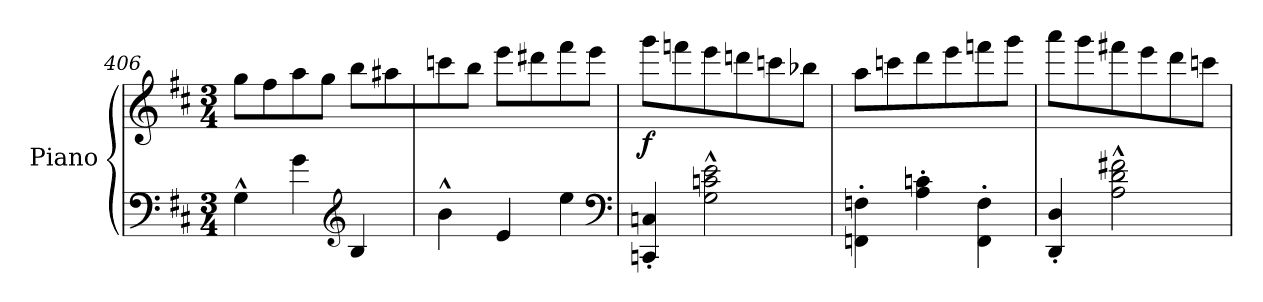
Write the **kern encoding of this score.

**kern	**kern	**dynam
*part1	*part1	*part1
*staff2	*staff1	*staff1/2
*I"Piano	*	*
*I'Pno	*	*
*clefF4	*clefG2	*
*k[f#c#]	*k[f#c#]	*
*D:	*D:	*
*M3/4	*M3/4	*
=406	=406	=406
4G^^\	8gg\L	.
.	8ff#\	.
4g\	8aa\	.
.	8gg\J	.
*clefG2	*	*
4B/	8bb\L	.
.	8aa#X\	.
=407	=407	=407
4b^^\	8cccn\	.
.	8bb\J	.
4e/	8eee\L	.
.	8ddd#X\	.
4ee\	8fff#\	.
.	8eee\J	.
*clefF4	*	*
=408	=408	=408
!	!	!LO:DY:b
4CCn/' 4Cn/'	8ggg\L	f
.	8fffn\	.
2G\^^ 2cn\^^ 2e\^^	8eee\	.
.	8dddn\	.
.	8cccn\	.
.	8bb-X\J	.
!!LO:PB:g=z
=409	=409	=409
4FFn\' 4Fn\'	8aa\L	.
.	8cccn\	.
4A\' 4cn\'	8ddd\	.
.	8eee\	.
4FF\' 4F\'	8fffn\	.
.	8ggg\J	.
=410	=410	=410
4DD/' 4D/'	8aaa\L	.
.	8ggg\	.
2A\^^ 2d\^^ 2f#X\^^	8fff#X\	.
.	8eee\	.
.	8ddd\	.
.	8cccn\J	.
=	=	=
*-	*-	*-
